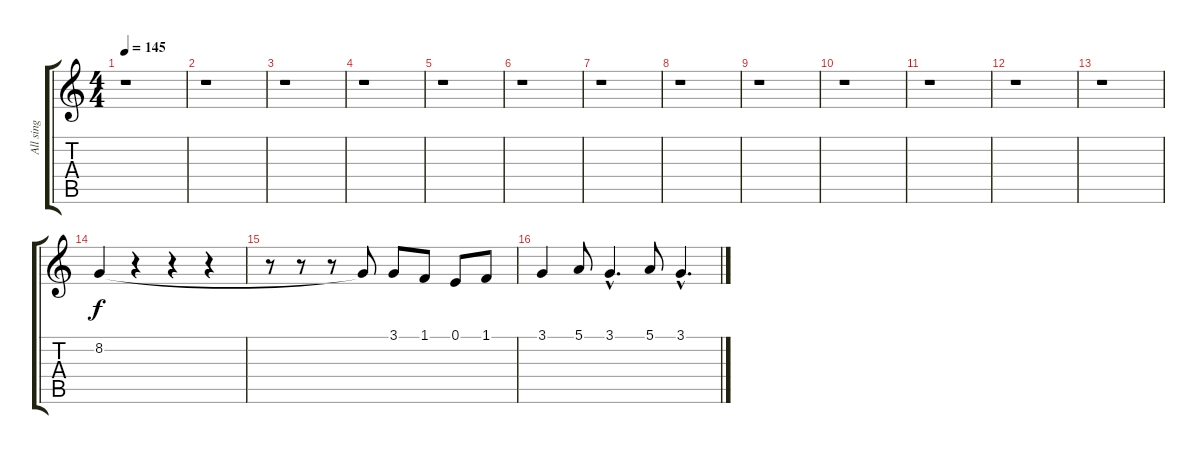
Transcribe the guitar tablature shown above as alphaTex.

\track ("All sing" "All sing") {instrument viola}
\staff {score tabs}
\tuning (E4 B3 G3 D3 A2 E2) {hide}
\ts (4 4)
\tempo 145
\clef g2
\ks c
r.1{dy f} |
r.1 |
r.1 |
r.1 |
r.1 |
r.1 |
r.1 |
r.1 |
r.1 |
r.1 |
r.1 |
r.1 |
r.1 |
8.2.4 r.4 r.4 r.4 |
r.8 r.8 r.8 8.2{t}.8 3.1.8 1.1.8 0.1.8 1.1.8 |
3.1.4 5.1.8 3.1{hac}.4{d} 5.1.8 3.1{hac}.4{d}
